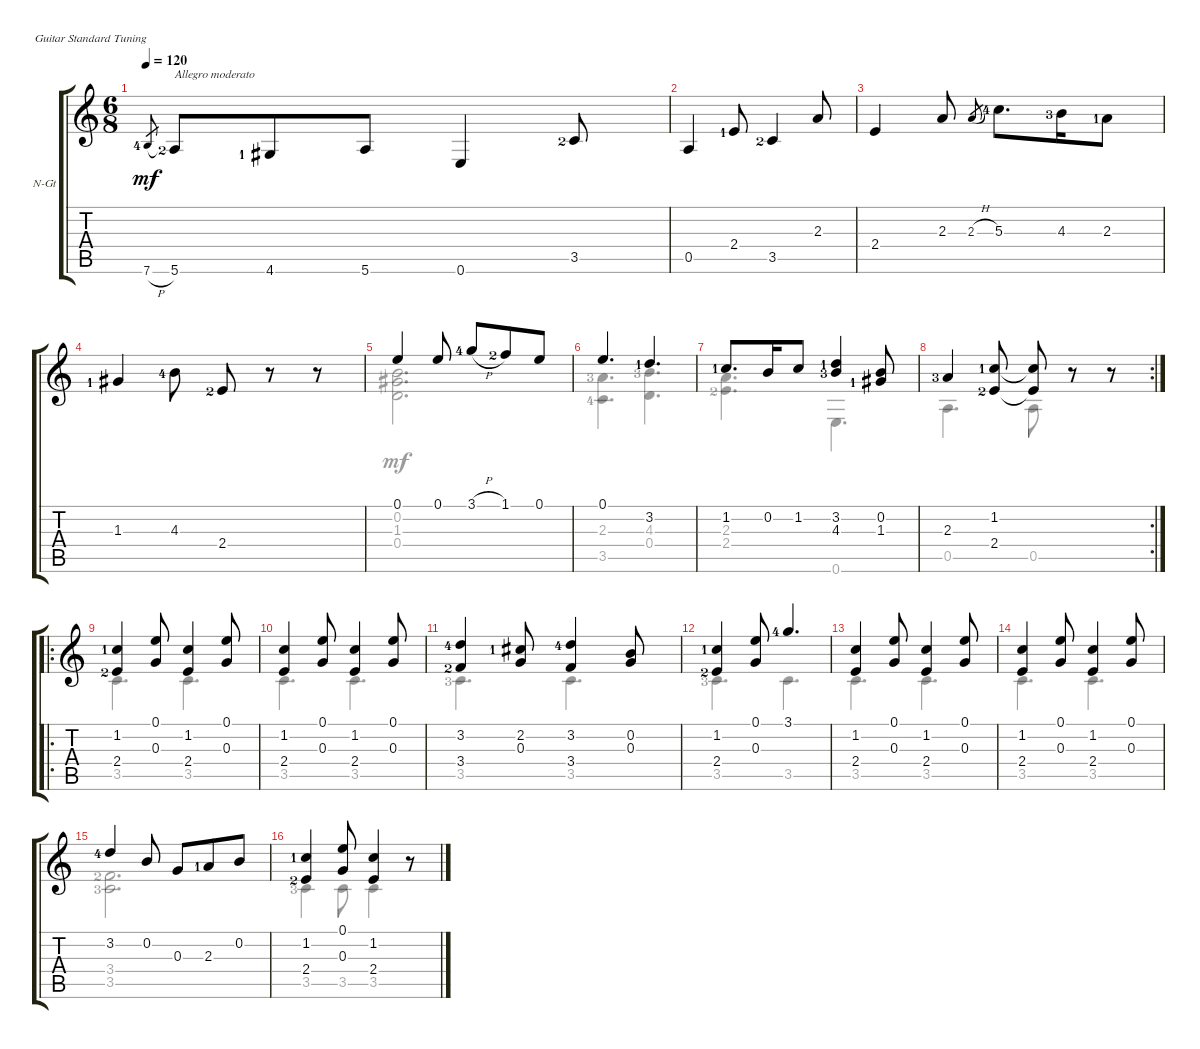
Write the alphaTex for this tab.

\defaultSystemsLayout 4
\bracketExtendMode groupsimilarinstruments
\firstSystemTrackNameOrientation horizontal
\otherSystemsTrackNameOrientation horizontal
\track ("Nylon Guitar" "N-Gt") {instrument acousticguitarnylon}
\staff {score tabs}
\tuning (E4 B3 G3 D3 A2 E2)
\voice
\ts (6 8)
\tempo 120
\clef g2
\ks c
7.6{h lf 5}.8{gr dy mf instrument acousticguitarnylon} 5.6{lf 3}.8{txt "Allegro moderato"} 4.6{lf 2}.8 5.6.8 0.6.4 3.5{lf 3}.8 |
0.5.4 2.4{lf 2}.8 3.5{lf 3}.4 2.3.8 |
2.4.4 2.3.8 2.3{h}.8{gr} 5.3{lf 5}.8{d} 4.3{lf 4}.16 2.3{lf 2}.8 |
1.3{lf 2}.4 4.3{lf 5}.8 2.4{lf 3}.8 r.8 r.8 |
0.1.4 0.1.8 3.1{h lf 5}.8 1.1{lf 3}.8 0.1.8 |
0.1.4{d} 3.2{lf 2}.4{d} |
1.2{lf 2}.8{d} 0.2.16 1.2.8 (3.2{lf 2} 4.3{lf 4}).4 (1.3{lf 2} 0.2).8 |
\rc 2
2.3{lf 4}.4 (1.2{lf 2} 2.4{lf 3}).8 (1.2{t} 2.4{t}).8 r.8 r.8 |
\ro
(1.2{lf 2} 2.4{lf 3}).4 (0.1 0.3).8 (1.2 2.4).4 (0.1 0.3).8 |
(1.2 2.4).4 (0.1 0.3).8 (1.2 2.4).4 (0.3 0.1).8 |
(3.2{lf 5} 3.4{lf 3}).4 (2.2{lf 2} 0.3).8 (3.2{lf 5} 3.4).4 (0.2 0.3).8 |
(1.2{lf 2} 2.4{lf 3}).4 (0.1 0.3).8 3.1{lf 5}.4{d} |
(1.2 2.4).4 (0.1 0.3).8 (1.2 2.4).4 (0.1 0.3).8 |
(1.2 2.4).4 (0.1 0.3).8 (1.2 2.4).4 (0.1 0.3).8 |
3.2{lf 5}.4 0.2.8 0.3.8 2.3{lf 2}.8 0.2.8 |
(1.2{lf 2} 2.4{lf 3}).4 (0.3 0.1).8 (1.2 2.4).4 r.8
\voice
\clef g2
\ottava regular
\simile none
\ks c
|
|
|
|
(0.2 1.3 0.4).2{d} |
(2.3{lf 4} 3.5{lf 5}).4{d} (4.3{lf 4} 0.4).4{d} |
(2.4{lf 3} 2.3).4{d} 0.6.4{d} |
0.5.4{d} 0.5.8 |
3.5.4{d} 3.5.4{d} |
3.5.4{d} 3.5.4{d} |
3.5{lf 4}.4{d} 3.5.4{d} |
3.5{lf 4}.4{d} 3.5.4{d} |
3.5.4{d} 3.5.4{d} |
3.5.4{d} 3.5.4{d} |
(3.5{lf 4} 3.4{lf 3}).2{d} |
3.5{lf 4}.4 3.5.8 3.5.4 r.8
